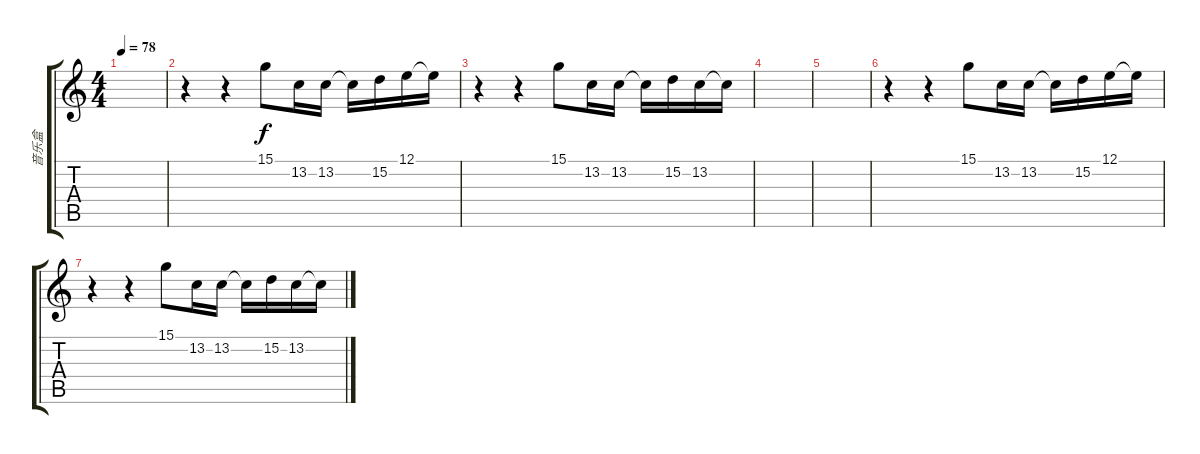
\track ("音乐盒" "音乐盒") {instrument musicbox}
\staff {score tabs}
\tuning (E4 B3 G3 D3 A2 E2) {hide}
\ts (4 4)
\tempo 78
\clef g2
\ks c
|
r.4 r.4 15.1.8 13.2.16 13.2.16 13.2{t}.16 15.2.16 12.1.16 12.1{t}.16 |
r.4 r.4 15.1.8 13.2.16 13.2.16 13.2{t}.16 15.2.16 13.2.16 13.2{t}.16 |
|
|
r.4 r.4 15.1.8 13.2.16 13.2.16 13.2{t}.16 15.2.16 12.1.16 12.1{t}.16 |
r.4 r.4 15.1.8 13.2.16 13.2.16 13.2{t}.16 15.2.16 13.2.16 13.2{t}.16
